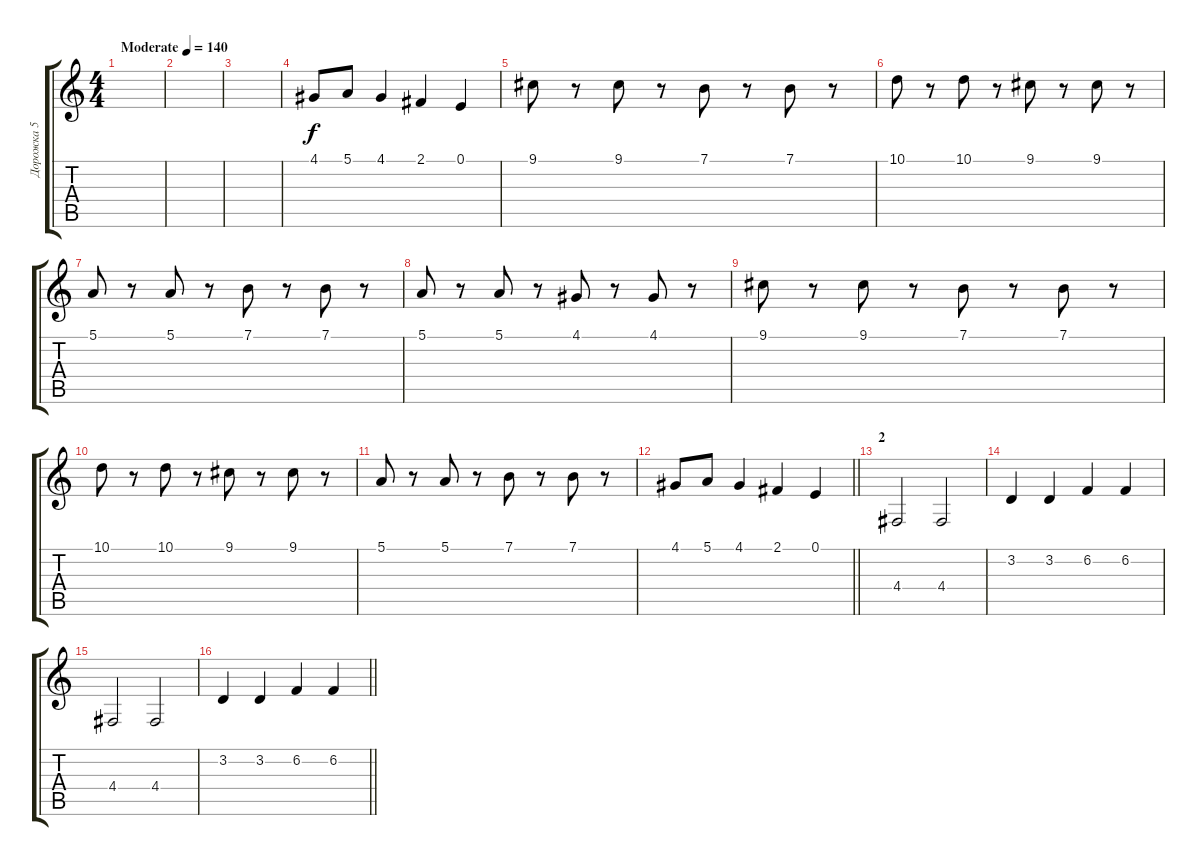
\track ("Дорожка 5" "Дорожка 5") {instrument pad1newage}
\staff {score tabs}
\tuning (E4 B3 G3 D3 A2 E2) {hide}
\ts (4 4)
\tempo (140 "Moderate")
\clef g2
\ks c
|
|
|
4.1.8 5.1.8 4.1.4 2.1.4 0.1.4 |
9.1.8 r.8 9.1.8 r.8 7.1.8 r.8 7.1.8 r.8 |
10.1.8 r.8 10.1.8 r.8 9.1.8 r.8 9.1.8 r.8 |
5.1.8 r.8 5.1.8 r.8 7.1.8 r.8 7.1.8 r.8 |
5.1.8 r.8 5.1.8 r.8 4.1.8 r.8 4.1.8 r.8 |
9.1.8 r.8 9.1.8 r.8 7.1.8 r.8 7.1.8 r.8 |
10.1.8 r.8 10.1.8 r.8 9.1.8 r.8 9.1.8 r.8 |
5.1.8 r.8 5.1.8 r.8 7.1.8 r.8 7.1.8 r.8 |
\barLineRight lightlight
4.1.8 5.1.8 4.1.4 2.1.4 0.1.4 |
\section ("" "2")
4.4.2 4.4.2 |
3.2.4 3.2.4 6.2.4 6.2.4 |
4.4.2 4.4.2 |
\barLineRight lightlight
3.2.4 3.2.4 6.2.4 6.2.4
